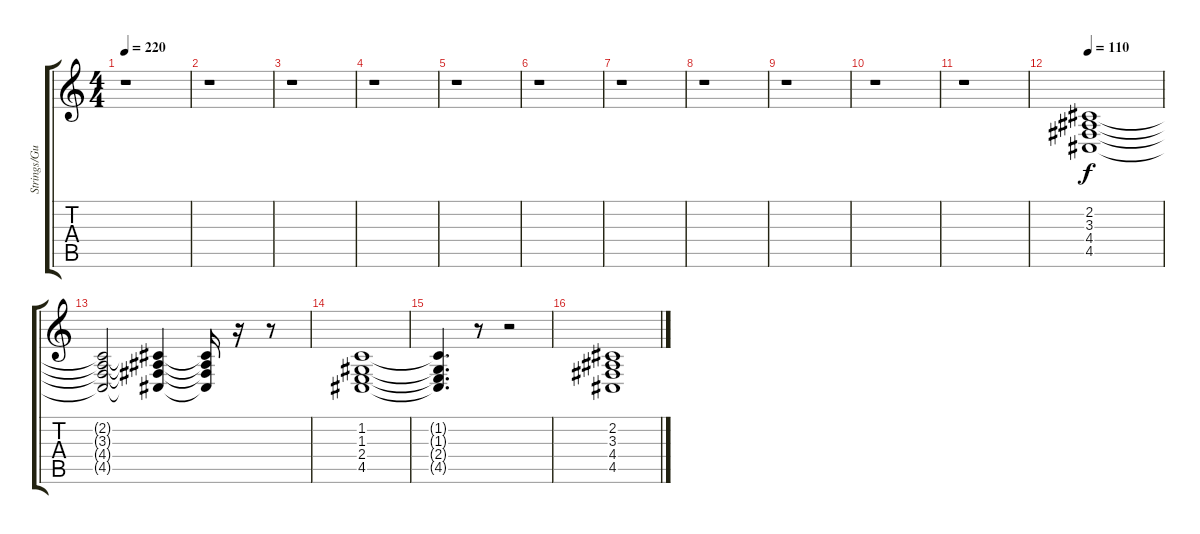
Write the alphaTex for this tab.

\track ("Strings/Guitar 3" "Strings/Gu") {instrument stringensemble1}
\staff {score tabs}
\tuning (E4 B3 G3 D3 A2 E2) {hide}
\ts (4 4)
\tempo 220
\clef g2
\ks c
r.1{dy f} |
r.1 |
r.1 |
r.1 |
r.1 |
r.1 |
r.1 |
r.1 |
r.1 |
r.1 |
r.1 |
\tempo 110
(2.2 3.3 4.4 4.5).1 |
(2.2{t} 3.3{t} 4.4{t} 4.5{t}).2 (2.2{t} 3.3{t} 4.4{t} 4.5{t}).4 (2.2{t} 3.3{t} 4.4{t} 4.5{t}).16 r.16 r.8 |
(1.2 1.3 2.4 4.5).1 |
(1.2{t} 1.3{t} 2.4{t} 4.5{t}).4{d} r.8 r.2 |
(2.2 3.3 4.4 4.5).1
